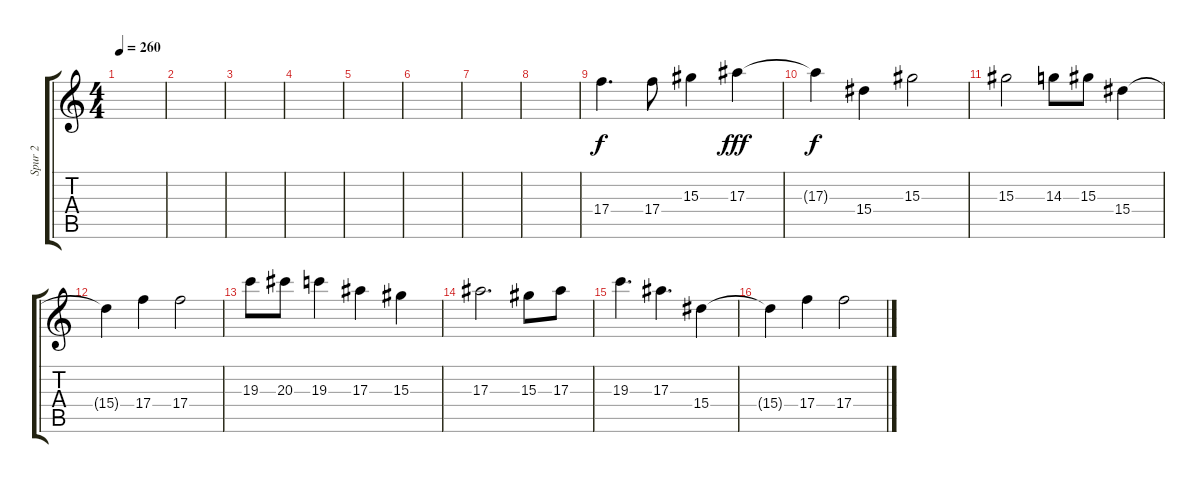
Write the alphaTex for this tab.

\track ("Spur 2" "Spur 2") {instrument distortionguitar}
\staff {score tabs}
\tuning (D4 A3 F3 C3 G2 D2) {hide}
\ts (4 4)
\tempo 260
\clef g2
\ks c
|
|
|
|
|
|
|
|
17.4.4{d} 17.4.8 15.3.4 17.3.4{dy fff} |
17.3{t}.4{dy f} 15.4.4 15.3.2 |
15.3.2 14.3.8 15.3.8 15.4.4 |
15.4{t}.4 17.4.4 17.4.2 |
19.3.8 20.3.8 19.3.4 17.3.4 15.3.4 |
17.3.2{d} 15.3.8 17.3.8 |
19.3.4{d} 17.3.4{d} 15.4.4 |
15.4{t}.4 17.4.4 17.4.2
